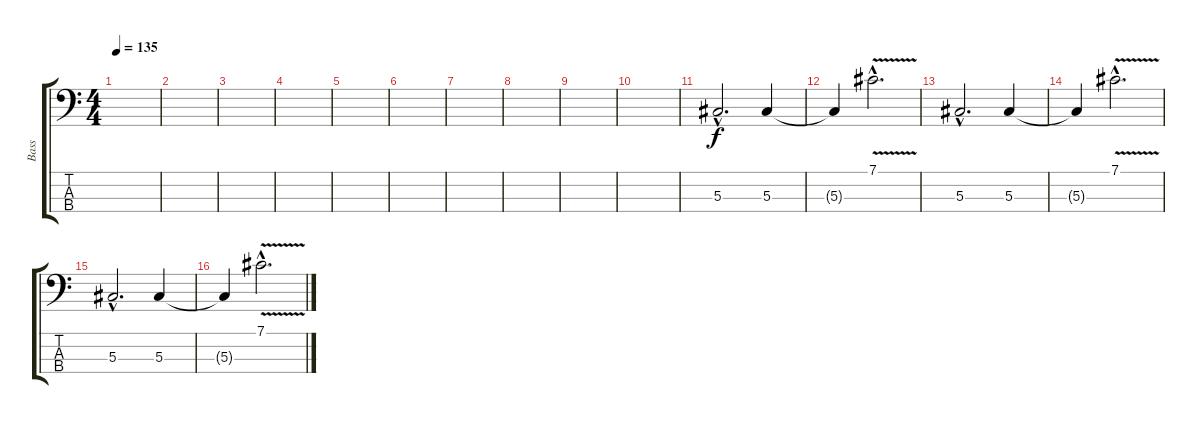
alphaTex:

\track ("Bass" "Bass") {instrument electricbassfinger}
\staff {score tabs}
\tuning (Gb2 Db2 Ab1 Eb1) {hide}
\ts (4 4)
\tempo 135
\clef f4
\ks c
|
|
|
|
|
|
|
|
|
|
5.3{hac}.2{d} 5.3.4 |
5.3{t}.4 7.1{v hac}.2{d} |
5.3{hac}.2{d} 5.3.4 |
5.3{t}.4 7.1{v hac}.2{d} |
5.3{hac}.2{d} 5.3.4 |
5.3{t}.4 7.1{v hac}.2{d}
